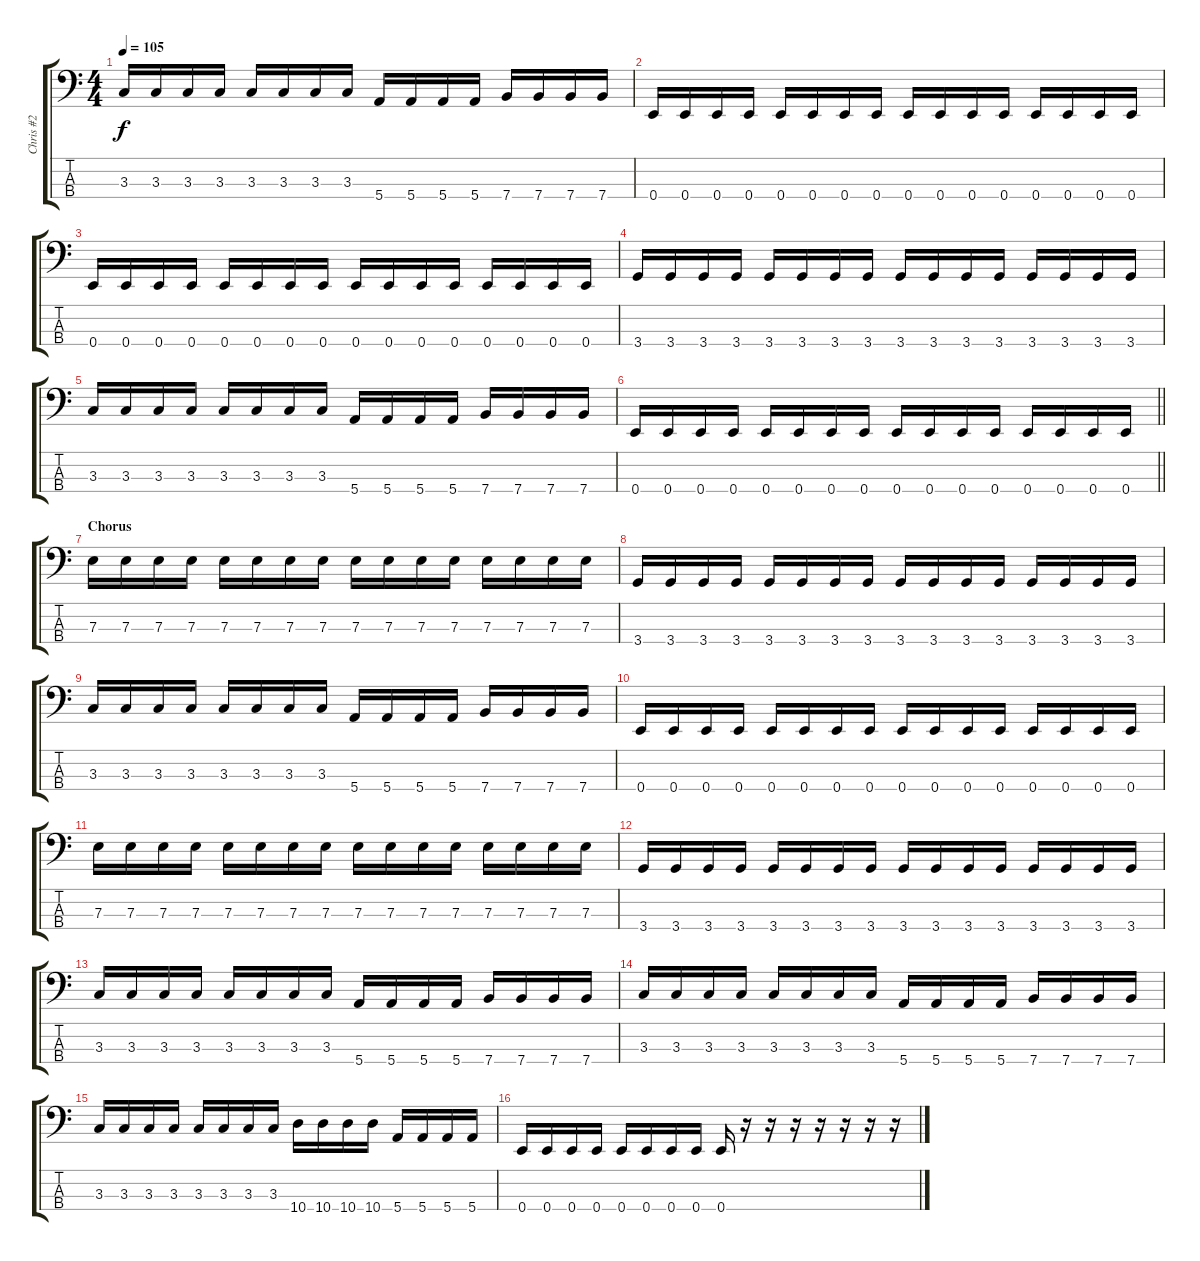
\track ("Chris #2" "Chris #2") {instrument electricbasspick}
\staff {score tabs}
\tuning (G2 D2 A1 E1) {hide}
\ts (4 4)
\tempo 105
\clef f4
\ks c
3.3.16{dy f} 3.3.16 3.3.16 3.3.16 3.3.16 3.3.16 3.3.16 3.3.16 5.4.16 5.4.16 5.4.16 5.4.16 7.4.16 7.4.16 7.4.16 7.4.16 |
0.4.16 0.4.16 0.4.16 0.4.16 0.4.16 0.4.16 0.4.16 0.4.16 0.4.16 0.4.16 0.4.16 0.4.16 0.4.16 0.4.16 0.4.16 0.4.16 |
0.4.16 0.4.16 0.4.16 0.4.16 0.4.16 0.4.16 0.4.16 0.4.16 0.4.16 0.4.16 0.4.16 0.4.16 0.4.16 0.4.16 0.4.16 0.4.16 |
3.4.16 3.4.16 3.4.16 3.4.16 3.4.16 3.4.16 3.4.16 3.4.16 3.4.16 3.4.16 3.4.16 3.4.16 3.4.16 3.4.16 3.4.16 3.4.16 |
3.3.16 3.3.16 3.3.16 3.3.16 3.3.16 3.3.16 3.3.16 3.3.16 5.4.16 5.4.16 5.4.16 5.4.16 7.4.16 7.4.16 7.4.16 7.4.16 |
\barLineRight lightlight
0.4.16 0.4.16 0.4.16 0.4.16 0.4.16 0.4.16 0.4.16 0.4.16 0.4.16 0.4.16 0.4.16 0.4.16 0.4.16 0.4.16 0.4.16 0.4.16 |
\section ("" "Chorus")
7.3.16 7.3.16 7.3.16 7.3.16 7.3.16 7.3.16 7.3.16 7.3.16 7.3.16 7.3.16 7.3.16 7.3.16 7.3.16 7.3.16 7.3.16 7.3.16 |
3.4.16 3.4.16 3.4.16 3.4.16 3.4.16 3.4.16 3.4.16 3.4.16 3.4.16 3.4.16 3.4.16 3.4.16 3.4.16 3.4.16 3.4.16 3.4.16 |
3.3.16 3.3.16 3.3.16 3.3.16 3.3.16 3.3.16 3.3.16 3.3.16 5.4.16 5.4.16 5.4.16 5.4.16 7.4.16 7.4.16 7.4.16 7.4.16 |
0.4.16 0.4.16 0.4.16 0.4.16 0.4.16 0.4.16 0.4.16 0.4.16 0.4.16 0.4.16 0.4.16 0.4.16 0.4.16 0.4.16 0.4.16 0.4.16 |
7.3.16 7.3.16 7.3.16 7.3.16 7.3.16 7.3.16 7.3.16 7.3.16 7.3.16 7.3.16 7.3.16 7.3.16 7.3.16 7.3.16 7.3.16 7.3.16 |
3.4.16 3.4.16 3.4.16 3.4.16 3.4.16 3.4.16 3.4.16 3.4.16 3.4.16 3.4.16 3.4.16 3.4.16 3.4.16 3.4.16 3.4.16 3.4.16 |
3.3.16 3.3.16 3.3.16 3.3.16 3.3.16 3.3.16 3.3.16 3.3.16 5.4.16 5.4.16 5.4.16 5.4.16 7.4.16 7.4.16 7.4.16 7.4.16 |
3.3.16 3.3.16 3.3.16 3.3.16 3.3.16 3.3.16 3.3.16 3.3.16 5.4.16 5.4.16 5.4.16 5.4.16 7.4.16 7.4.16 7.4.16 7.4.16 |
3.3.16 3.3.16 3.3.16 3.3.16 3.3.16 3.3.16 3.3.16 3.3.16 10.4.16 10.4.16 10.4.16 10.4.16 5.4.16 5.4.16 5.4.16 5.4.16 |
0.4.16 0.4.16 0.4.16 0.4.16 0.4.16 0.4.16 0.4.16 0.4.16 0.4.16 r.16 r.16 r.16 r.16 r.16 r.16 r.16
